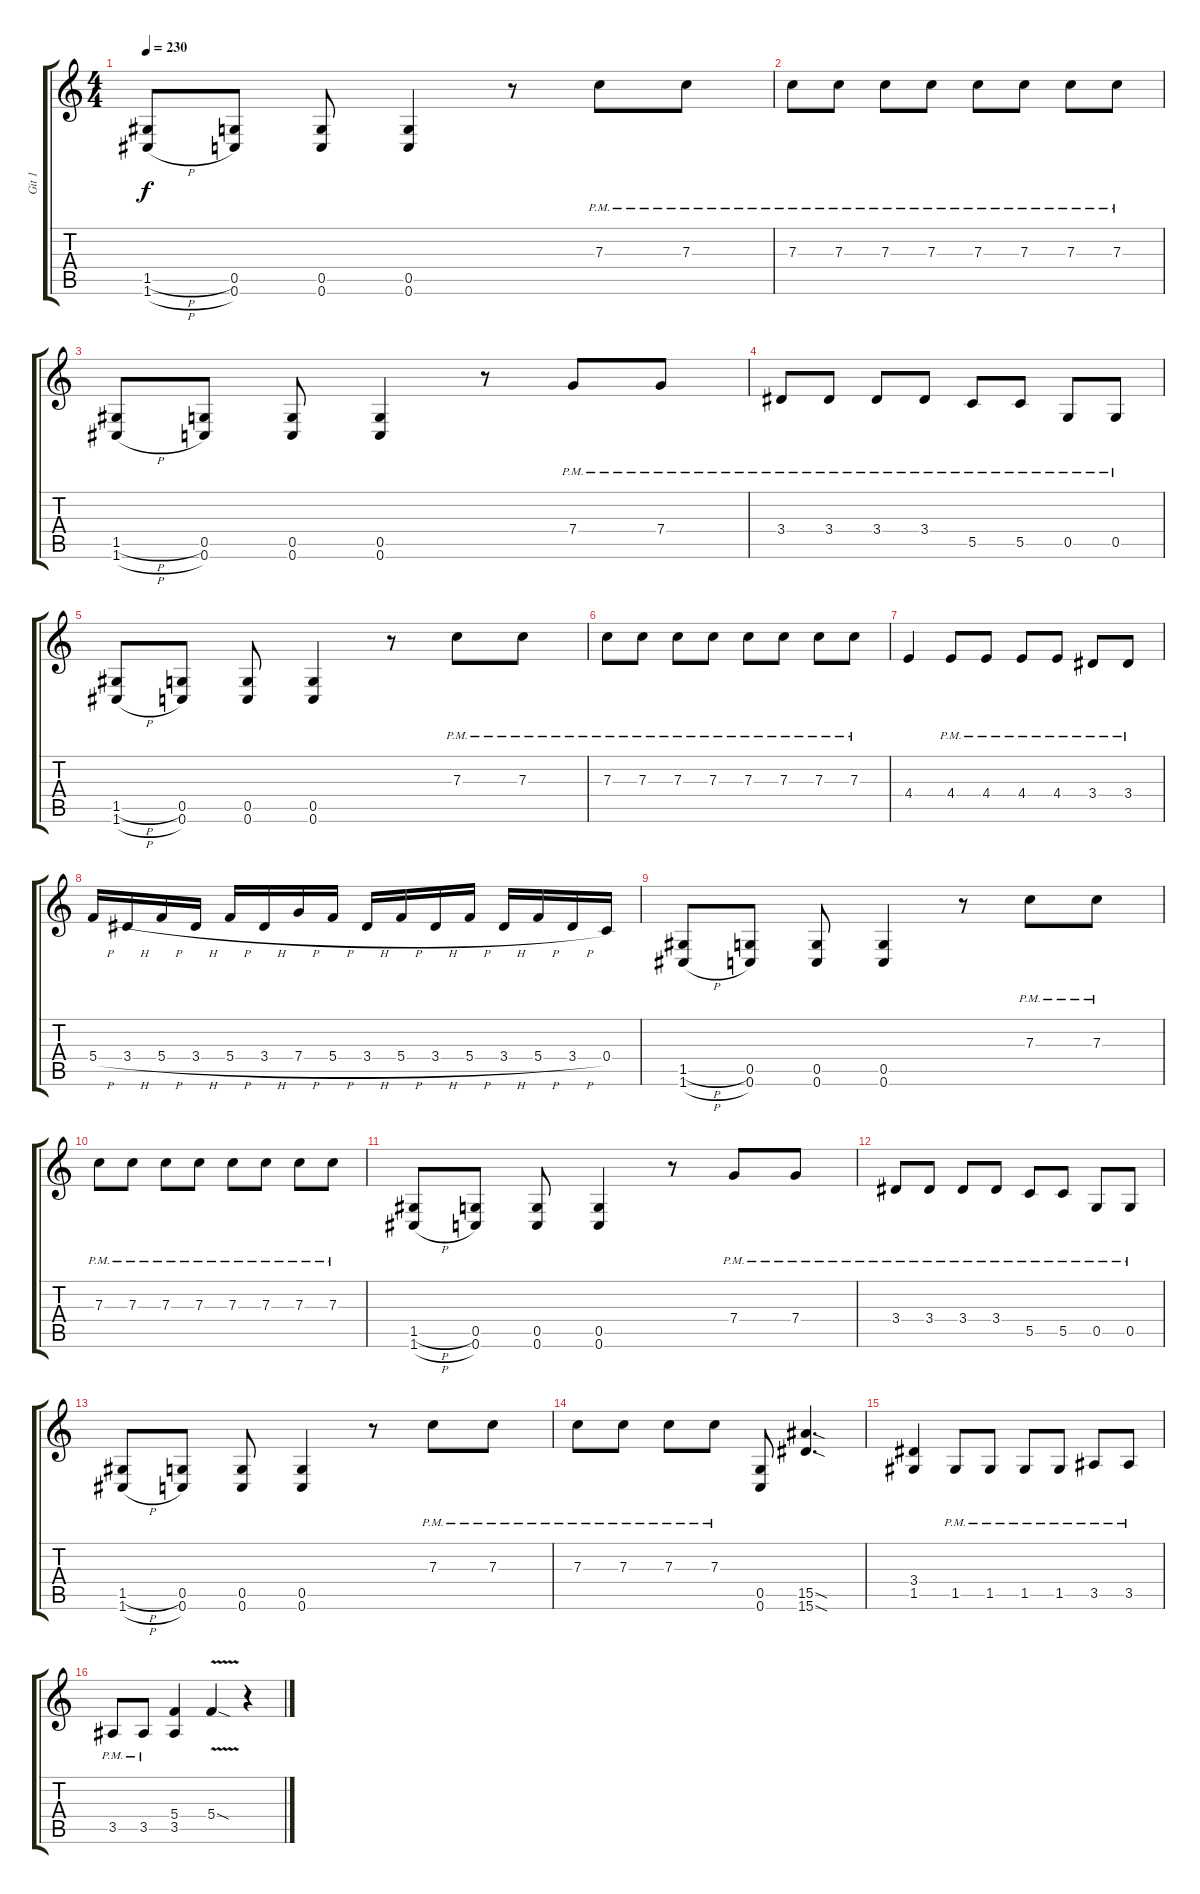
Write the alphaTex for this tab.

\track ("Git 1" "Git 1") {instrument distortionguitar}
\staff {score tabs}
\tuning (D4 A3 F3 C3 G2 C2) {hide}
\ts (4 4)
\tempo 230
\clef g2
\ks c
(1.5{h} 1.6{h}).8{dy f} (0.5 0.6).8 (0.5 0.6).8 (0.5 0.6).4 r.8 7.3{pm}.8{volume 11 balance 5} 7.3{pm}.8 |
7.3{pm}.8 7.3{pm}.8 7.3{pm}.8 7.3{pm}.8 7.3{pm}.8 7.3{pm}.8 7.3{pm}.8 7.3{pm}.8 |
(1.5{h} 1.6{h}).8{volume 15 balance 1} (0.5 0.6).8 (0.5 0.6).8 (0.5 0.6).4 r.8 7.4{pm}.8{volume 12 balance 6} 7.4{pm}.8 |
3.4{pm}.8 3.4{pm}.8 3.4{pm}.8 3.4{pm}.8 5.5{pm}.8 5.5{pm}.8 0.5{pm}.8 0.5{pm}.8 |
(1.5{h} 1.6{h}).8 (0.5 0.6).8 (0.5 0.6).8 (0.5 0.6).4 r.8 7.3{pm}.8{volume 11 balance 5} 7.3{pm}.8 |
7.3{pm}.8 7.3{pm}.8 7.3{pm}.8 7.3{pm}.8 7.3{pm}.8 7.3{pm}.8 7.3{pm}.8 7.3{pm}.8 |
4.4.4{volume 15 balance 1} 4.4{pm}.8 4.4{pm}.8 4.4{pm}.8 4.4{pm}.8 3.4{pm}.8 3.4{pm}.8 |
5.4{h}.16 3.4{h}.16 5.4{h}.16 3.4{h}.16 5.4{h}.16 3.4{h}.16 7.4{h}.16 5.4{h}.16 3.4{h}.16 5.4{h}.16 3.4{h}.16 5.4{h}.16 3.4{h}.16 5.4{h}.16 3.4{h}.16 0.4.16 |
(1.5{h} 1.6{h}).8 (0.5 0.6).8 (0.5 0.6).8 (0.5 0.6).4 r.8 7.3{pm}.8{volume 11 balance 5} 7.3{pm}.8 |
7.3{pm}.8 7.3{pm}.8 7.3{pm}.8 7.3{pm}.8 7.3{pm}.8 7.3{pm}.8 7.3{pm}.8 7.3{pm}.8 |
(1.5{h} 1.6{h}).8{volume 15 balance 1} (0.5 0.6).8 (0.5 0.6).8 (0.5 0.6).4 r.8 7.4{pm}.8{volume 12 balance 6} 7.4{pm}.8 |
3.4{pm}.8 3.4{pm}.8 3.4{pm}.8 3.4{pm}.8 5.5{pm}.8 5.5{pm}.8 0.5{pm}.8 0.5{pm}.8 |
(1.5{h} 1.6{h}).8{volume 15 balance 1} (0.5 0.6).8 (0.5 0.6).8 (0.5 0.6).4 r.8 7.3{pm}.8{volume 12 balance 6} 7.3{pm}.8 |
7.3{pm}.8 7.3{pm}.8 7.3{pm}.8 7.3{pm}.8 (0.5 0.6).8{volume 15 balance 1} (15.5{sod} 15.6{sod}).4{d} |
(3.4 1.5).4 1.5{pm}.8 1.5{pm}.8 1.5{pm}.8 1.5{pm}.8 3.5{pm}.8 3.5{pm}.8 |
3.5{pm}.8 3.5{pm}.8 (5.4 3.5).4 5.4{v sod}.4 r.4
